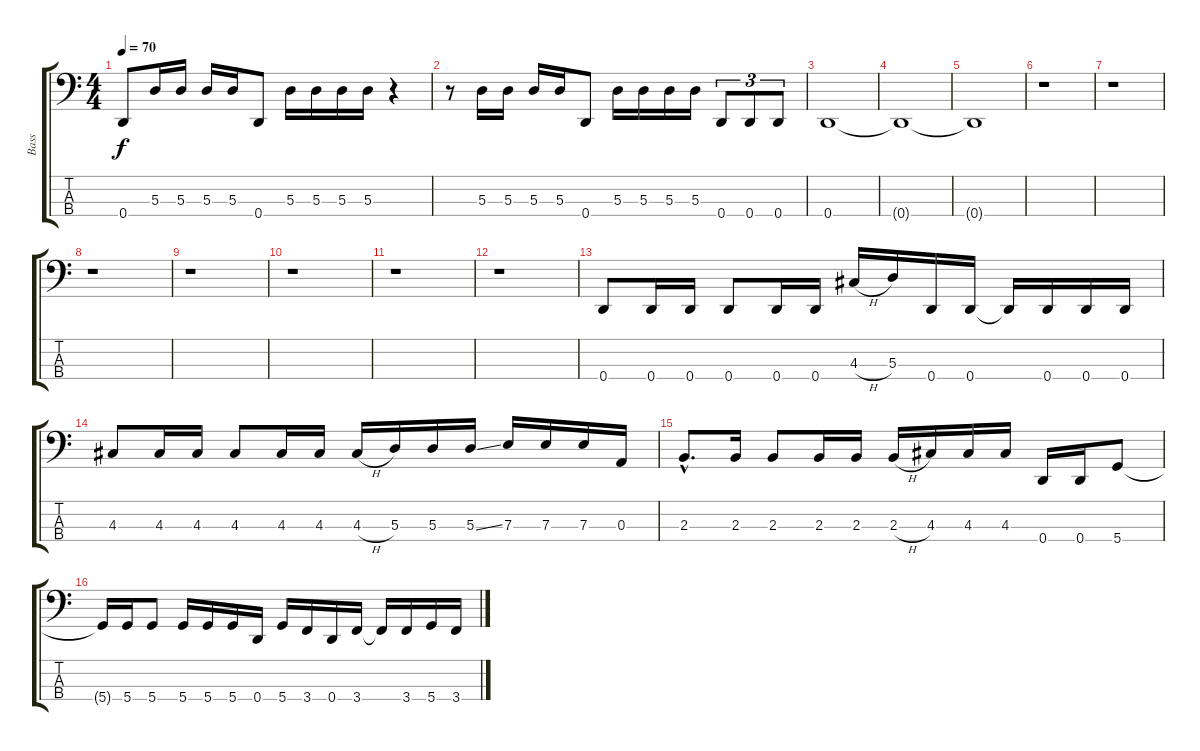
\track ("Bass" "Bass") {instrument electricbassfinger}
\staff {score tabs}
\tuning (G2 D2 A1 D1) {hide}
\ts (4 4)
\tempo 70
\clef f4
\ks c
0.4.8{dy f} 5.3.16 5.3.16 5.3.16 5.3.16 0.4.8 5.3.16 5.3.16 5.3.16 5.3.16 r.4 |
r.8 5.3.16 5.3.16 5.3.16 5.3.16 0.4.8 5.3.16 5.3.16 5.3.16 5.3.16 0.4.8{tu (3 2)} 0.4.8{tu (3 2)} 0.4.8{tu (3 2)} |
0.4.1 |
0.4{t}.1 |
0.4{t}.1 |
r.1 |
r.1 |
r.1 |
r.1 |
r.1 |
r.1 |
r.1 |
0.4.8 0.4.16 0.4.16 0.4.8 0.4.16 0.4.16 4.3{h}.16 5.3.16 0.4.16 0.4.16 0.4{t}.16 0.4.16 0.4.16 0.4.16 |
4.3.8 4.3.16 4.3.16 4.3.8 4.3.16 4.3.16 4.3{h}.16 5.3.16 5.3.16 5.3{ss}.16 7.3.16 7.3.16 7.3.16 0.3.16 |
2.3{hac}.8{d} 2.3.16 2.3.8 2.3.16 2.3.16 2.3{h}.16 4.3.16 4.3.16 4.3.16 0.4.16 0.4.16 5.4.8 |
5.4{t}.16 5.4.16 5.4.8 5.4.16 5.4.16 5.4.16 0.4.16 5.4.16 3.4.16 0.4.16 3.4.16 3.4{t}.16 3.4.16 5.4.16 3.4.16
